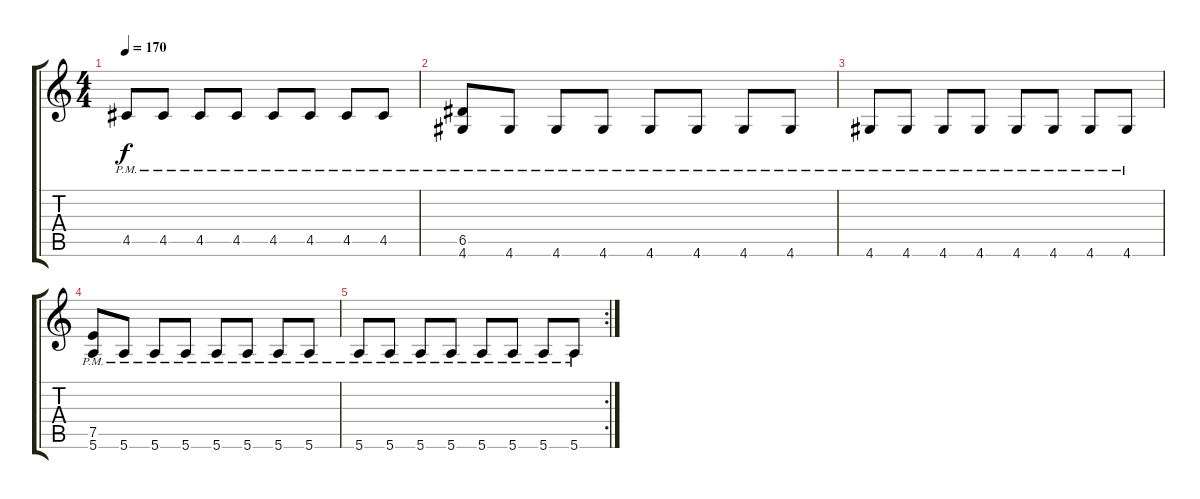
\track "" {instrument distortionguitar}
\staff {score tabs}
\tuning (E4 B3 G3 D3 A2 E2) {hide}
\ts (4 4)
\tempo 170
\clef g2
\ks c
4.5{pm}.8{dy f} 4.5{pm}.8 4.5{pm}.8 4.5{pm}.8 4.5{pm}.8 4.5{pm}.8 4.5{pm}.8 4.5{pm}.8 |
(6.5{pm} 4.6{pm}).8 4.6{pm}.8 4.6{pm}.8 4.6{pm}.8 4.6{pm}.8 4.6{pm}.8 4.6{pm}.8 4.6{pm}.8 |
4.6{pm}.8 4.6{pm}.8 4.6{pm}.8 4.6{pm}.8 4.6{pm}.8 4.6{pm}.8 4.6{pm}.8 4.6{pm}.8 |
(7.5{pm} 5.6{pm}).8 5.6{pm}.8 5.6{pm}.8 5.6{pm}.8 5.6{pm}.8 5.6{pm}.8 5.6{pm}.8 5.6{pm}.8 |
\rc 2
5.6{pm}.8 5.6{pm}.8 5.6{pm}.8 5.6{pm}.8 5.6{pm}.8 5.6{pm}.8 5.6{pm}.8 5.6{pm}.8
